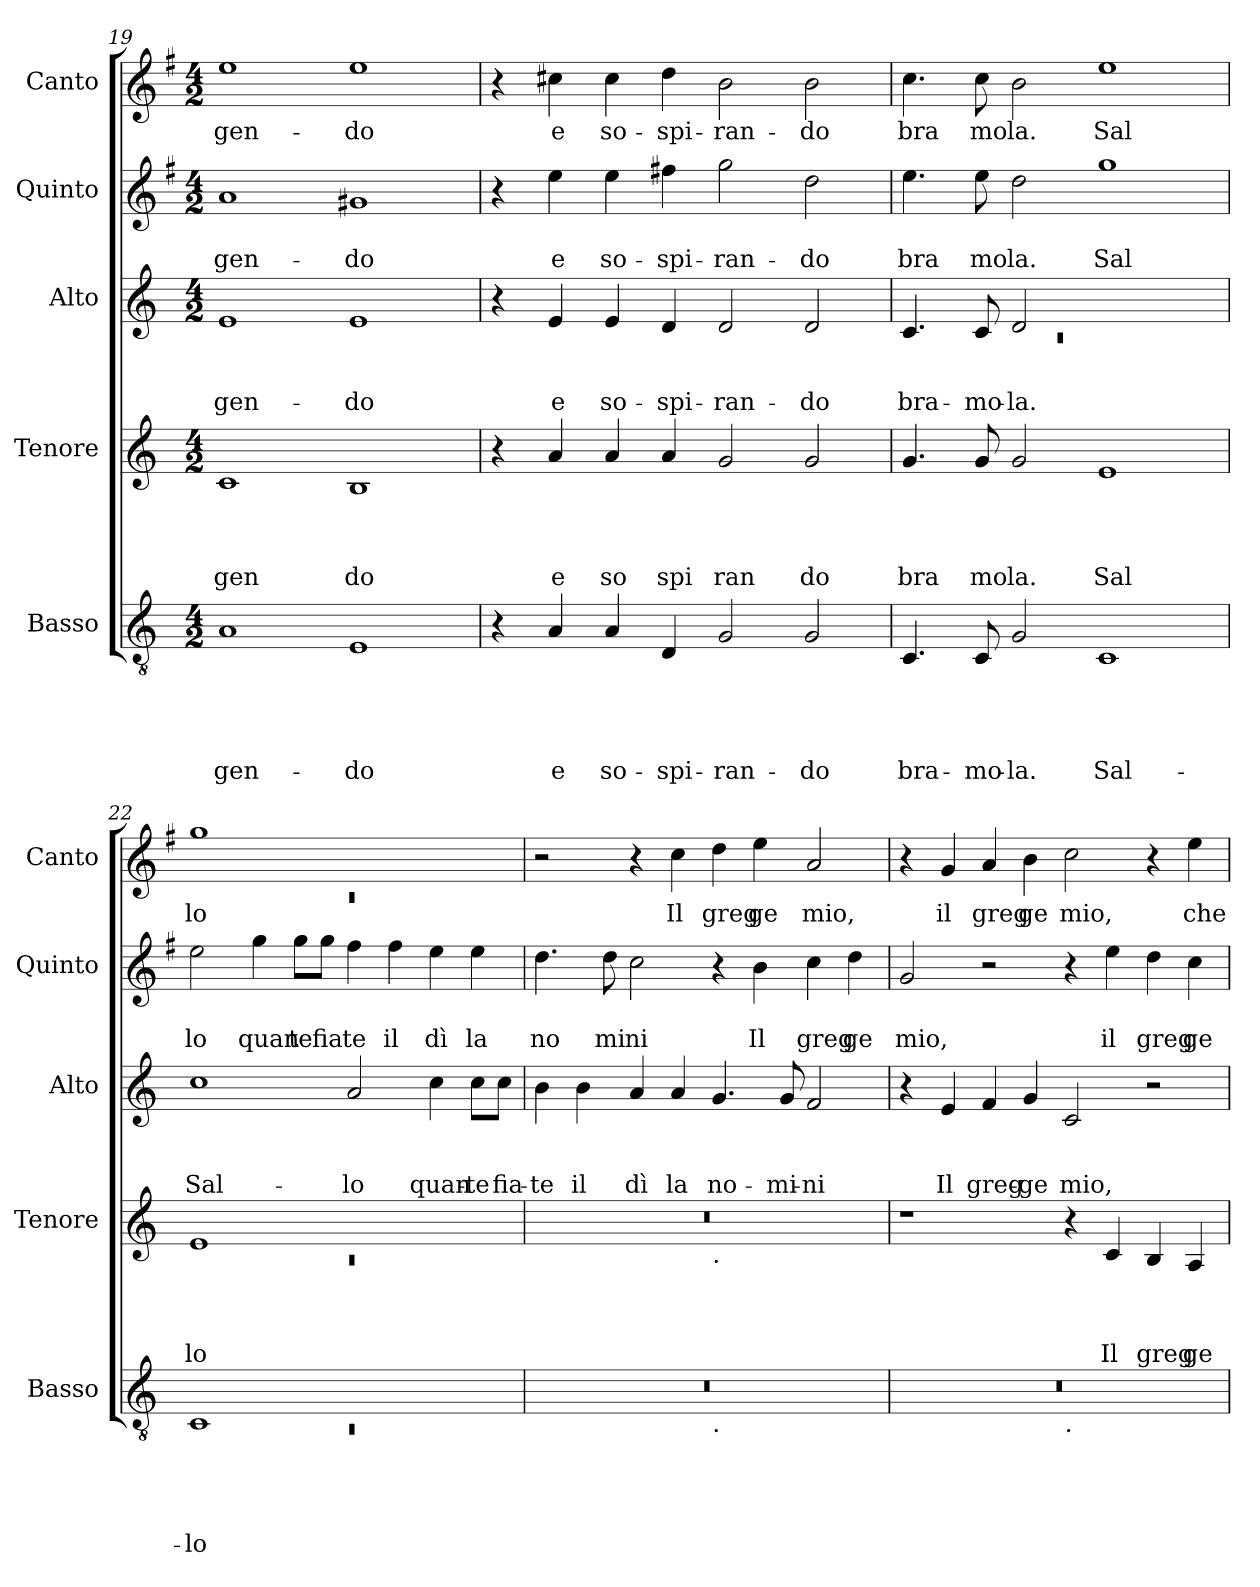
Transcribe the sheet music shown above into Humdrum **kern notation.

**kern	**text	**text	**text	**text	**text	**kern	**text	**text	**text	**text	**kern	**text	**text	**text	**kern	**text	**text	**kern	**text
*part5	*part5	*part5	*part5	*part5	*part5	*part4	*part4	*part4	*part4	*part4	*part3	*part3	*part3	*part3	*part2	*part2	*part2	*part1	*part1
*staff5	*staff5	*staff5	*staff5	*staff5	*staff5	*staff4	*staff4	*staff4	*staff4	*staff4	*staff3	*staff3	*staff3	*staff3	*staff2	*staff2	*staff2	*staff1	*staff1
*I"Basso	*	*	*	*	*	*I"Tenore	*	*	*	*	*I"Alto	*	*	*	*I"Quinto	*	*	*I"Canto	*
*I'Basso	*	*	*	*	*	*I'Tenore	*	*	*	*	*I'Alto	*	*	*	*I'Quinto	*	*	*I'Canto	*
*clefGv2	*	*	*	*	*	*clefG2	*	*	*	*	*clefG2	*	*	*	*clefG2	*	*	*clefG2	*
*	*	*	*	*	*	*	*	*	*	*	*	*	*	*	*ITrd-3c-5	*	*	*ITrd-3c-5	*
*k[]	*	*	*	*	*	*k[]	*	*	*	*	*k[]	*	*	*	*k[]	*	*	*k[]	*
*C:	*	*	*	*	*	*C:	*	*	*	*	*C:	*	*	*	*C:	*	*	*C:	*
*M4/2	*	*	*	*	*	*M4/2	*	*	*	*	*M4/2	*	*	*	*M4/2	*	*	*M4/2	*
=19	=19	=19	=19	=19	=19	=19	=19	=19	=19	=19	=19	=19	=19	=19	=19	=19	=19	=19	=19
!	!	!	!	!	!LO:LY:b	!	!	!	!	!LO:LY:b	!	!	!	!LO:LY:b	!	!	!LO:LY:b	!	!LO:LY:b
1A	.	.	.	.	-gen-	1c	.	.	.	gen	1e	.	.	-gen-	1dd	.	-gen-	1aa	-gen-
!	!	!	!	!	!LO:LY:b	!	!	!	!	!LO:LY:b	!	!	!	!LO:LY:b	!	!	!LO:LY:b	!	!LO:LY:b
1E	.	.	.	.	-do	1B	.	.	.	do	1e	.	.	-do	1cc#X	.	-do	1aa	-do
=20	=20	=20	=20	=20	=20	=20	=20	=20	=20	=20	=20	=20	=20	=20	=20	=20	=20	=20	=20
4r	.	.	.	.	.	4r	.	.	.	.	4r	.	.	.	4r	.	.	4r	.
!	!	!	!	!	!LO:LY:b	!	!	!	!	!LO:LY:b	!	!	!	!LO:LY:b	!	!	!LO:LY:b	!	!LO:LY:b
4A/	.	.	.	.	e	4a/	.	.	.	e	4e/	.	.	e	4aa\	.	e	4ff#X\	e
!	!	!	!	!	!LO:LY:b	!	!	!	!	!LO:LY:b	!	!	!	!LO:LY:b	!	!	!LO:LY:b	!	!LO:LY:b
4A/	.	.	.	.	so-	4a/	.	.	.	so	4e/	.	.	so-	4aa\	.	so-	4ff#\	so-
!	!	!	!	!	!LO:LY:b	!	!	!	!	!LO:LY:b	!	!	!	!LO:LY:b	!	!	!LO:LY:b	!	!LO:LY:b
4D/	.	.	.	.	-spi-	4a/	.	.	.	spi	4d/	.	.	-spi-	4bbn\	.	-spi-	4gg\	-spi-
!	!	!	!	!	!LO:LY:b	!	!	!	!	!LO:LY:b	!	!	!	!LO:LY:b	!	!	!LO:LY:b	!	!LO:LY:b
2G/	.	.	.	.	-ran-	2g/	.	.	.	ran	2d/	.	.	-ran-	2ccc\	.	-ran-	2ee\	-ran-
!	!	!	!	!	!LO:LY:b	!	!	!	!	!LO:LY:b	!	!	!	!LO:LY:b	!	!	!LO:LY:b	!	!LO:LY:b
2G/	.	.	.	.	-do	2g/	.	.	.	do	2d/	.	.	-do	2gg\	.	-do	2ee\	-do
!!LO:LB:g=z
=21	=21	=21	=21	=21	=21	=21	=21	=21	=21	=21	=21	=21	=21	=21	=21	=21	=21	=21	=21
*	*	*	*	*	*	*	*	*	*	*	*^	*	*	*	*	*	*	*	*
!	!	!	!	!	!LO:LY:b	!	!	!	!	!LO:LY:b	!	!LO:N:vis=1	!	!	!LO:LY:b	!	!	!LO:LY:b	!	!LO:LY:b
4.C/	.	.	.	.	bra-	4.g/	.	.	.	bra	4.c/	0rc	.	.	bra-	4.aa\	.	bra	4.ff\	bra
!	!	!	!	!	!LO:LY:b	!	!	!	!	!LO:LY:b	!	!	!	!	!LO:LY:b	!	!	!LO:LY:b	!	!LO:LY:b
8C/	.	.	.	.	-mo-	8g/	.	.	.	mo	8c/	.	.	.	-mo-	8aa\	.	mo	8ff\	mo
!	!	!	!	!	!LO:LY:b	!	!	!	!	!LO:LY:b	!	!	!	!	!LO:LY:b	!	!	!LO:LY:b	!	!LO:LY:b
2G/	.	.	.	.	-la.	2g/	.	.	.	la.	2d/	.	.	.	-la.	2gg\	.	la.	2ee\	la.
!	!	!	!	!	!LO:LY:b	!	!	!	!	!LO:LY:b	!	!	!	!	!	!	!	!LO:LY:b	!	!LO:LY:b
1C	.	.	.	.	Sal-	1e	.	.	.	Sal	1ryy	.	.	.	.	1ccc	.	Sal	1aa	Sal
*	*	*	*	*	*	*	*	*	*	*	*v	*v	*	*	*	*	*	*	*	*
=22	=22	=22	=22	=22	=22	=22	=22	=22	=22	=22	=22	=22	=22	=22	=22	=22	=22	=22	=22
*^	*	*	*	*	*	*^	*	*	*	*	*	*	*	*	*	*	*	*^	*
!	!LO:N:vis=1	!	!	!	!	!LO:LY:b	!	!LO:N:vis=1	!	!	!	!LO:LY:b	!	!	!	!LO:LY:b	!	!	!LO:LY:b	!	!LO:N:vis=1	!LO:LY:b
1C	0rC	.	.	.	.	-lo	1e	0rc	.	.	.	lo	1cc	.	.	Sal-	2aa\	.	lo	1ccc	0rc	lo
!	!	!	!	!	!	!	!	!	!	!	!	!	!	!	!	!	!	!	!LO:LY:b	!	!	!
.	.	.	.	.	.	.	.	.	.	.	.	.	.	.	.	.	4ccc\	.	quan	.	.	.
!	!	!	!	!	!	!	!	!	!	!	!	!	!	!	!	!	!	!	!LO:LY:b	!	!	!
.	.	.	.	.	.	.	.	.	.	.	.	.	.	.	.	.	8ccc\L	.	te	.	.	.
!	!	!	!	!	!	!	!	!	!	!	!	!	!	!	!	!	!	!	!LO:LY:b	!	!	!
.	.	.	.	.	.	.	.	.	.	.	.	.	.	.	.	.	8ccc\J	.	fia	.	.	.
!	!	!	!	!	!	!	!	!	!	!	!	!	!	!	!	!LO:LY:b	!	!	!LO:LY:b	!	!	!
1ryy	.	.	.	.	.	.	1ryy	.	.	.	.	.	2a/	.	.	-lo	4bb\	.	te	1ryy	.	.
!	!	!	!	!	!	!	!	!	!	!	!	!	!	!	!	!	!	!	!LO:LY:b	!	!	!
.	.	.	.	.	.	.	.	.	.	.	.	.	.	.	.	.	4bb\	.	il	.	.	.
!	!	!	!	!	!	!	!	!	!	!	!	!	!	!	!	!LO:LY:b	!	!	!LO:LY:b	!	!	!
.	.	.	.	.	.	.	.	.	.	.	.	.	4cc\	.	.	quan-	4aa\	.	dì	.	.	.
!	!	!	!	!	!	!	!	!	!	!	!	!	!	!	!	!LO:LY:b	!	!	!LO:LY:b	!	!	!
.	.	.	.	.	.	.	.	.	.	.	.	.	8cc\L	.	.	-te	4aa\	.	la	.	.	.
!	!	!	!	!	!	!	!	!	!	!	!	!	!	!	!	!LO:LY:b	!	!	!	!	!	!
.	.	.	.	.	.	.	.	.	.	.	.	.	8cc\J	.	.	fia-	.	.	.	.	.	.
*	*	*	*	*	*	*	*	*	*	*	*	*	*	*	*	*	*	*	*	*v	*v	*
=23	=23	=23	=23	=23	=23	=23	=23	=23	=23	=23	=23	=23	=23	=23	=23	=23	=23	=23	=23	=23	=23
!	!	!	!	!	!	!	!	!	!	!	!	!	!	!	!	!LO:LY:b	!	!	!LO:LY:b	!	!
0r	1ryy	.	.	.	.	.	0r	1ryy	.	.	.	.	4b\	.	.	-te	4.gg\	.	no	2r	.
!	!	!	!	!	!	!	!	!	!	!	!	!	!	!	!	!LO:LY:b	!	!	!	!	!
.	.	.	.	.	.	.	.	.	.	.	.	.	4b\	.	.	il	.	.	.	.	.
!	!	!	!	!	!	!	!	!	!	!	!	!	!	!	!	!	!	!	!LO:LY:b	!	!
.	.	.	.	.	.	.	.	.	.	.	.	.	.	.	.	.	8gg\	.	mi	.	.
!	!	!	!	!	!	!	!	!	!	!	!	!	!	!	!	!LO:LY:b	!	!	!LO:LY:b	!	!
.	.	.	.	.	.	.	.	.	.	.	.	.	4a/	.	.	dì	2ff\	.	ni	4r	.
!	!	!	!	!	!	!	!	!	!	!	!	!	!	!	!	!LO:LY:b	!	!	!	!	!LO:LY:b
.	.	.	.	.	.	.	.	.	.	.	.	.	4a/	.	.	la	.	.	.	4ff\	Il
!	!	!	!	!	!	!	!	!LO:TX:b:t=.	!	!	!	!	!	!	!	!	!	!	!	!	!
!	!LO:TX:b:t=.	!	!	!	!	!	!	!	!	!	!	!	!	!	!	!	!	!	!	!	!
!	!	!	!	!	!	!	!	!	!	!	!	!	!	!	!	!LO:LY:b	!	!	!	!	!LO:LY:b
.	1ryy	.	.	.	.	.	.	1ryy	.	.	.	.	4.g/	.	.	no-	4r	.	.	4gg\	greg
!	!	!	!	!	!	!	!	!	!	!	!	!	!	!	!	!	!	!	!LO:LY:b	!	!LO:LY:b
.	.	.	.	.	.	.	.	.	.	.	.	.	.	.	.	.	4ee\	.	Il	4aa\	ge
!	!	!	!	!	!	!	!	!	!	!	!	!	!	!	!	!LO:LY:b	!	!	!	!	!
.	.	.	.	.	.	.	.	.	.	.	.	.	8g/	.	.	-mi-	.	.	.	.	.
!	!	!	!	!	!	!	!	!	!	!	!	!	!	!	!	!LO:LY:b	!	!	!LO:LY:b	!	!LO:LY:b
.	.	.	.	.	.	.	.	.	.	.	.	.	2f/	.	.	-ni	4ff\	.	greg	2dd/	mio,
!	!	!	!	!	!	!	!	!	!	!	!	!	!	!	!	!	!	!	!LO:LY:b	!	!
.	.	.	.	.	.	.	.	.	.	.	.	.	.	.	.	.	4gg\	.	ge	.	.
=24	=24	=24	=24	=24	=24	=24	=24	=24	=24	=24	=24	=24	=24	=24	=24	=24	=24	=24	=24	=24	=24
!	!	!	!	!	!	!	!	!	!	!	!	!	!	!	!	!	!	!	!LO:LY:b	!	!
*	*	*	*	*	*	*	*v	*v	*	*	*	*	*	*	*	*	*	*	*	*	*
0r	1ryy	.	.	.	.	.	1r	.	.	.	.	4r	.	.	.	2cc/	.	mio,	4r	.
!	!	!	!	!	!	!	!	!	!	!	!	!	!	!	!LO:LY:b	!	!	!	!	!LO:LY:b
.	.	.	.	.	.	.	.	.	.	.	.	4e/	.	.	Il	.	.	.	4cc/	il
!	!	!	!	!	!	!	!	!	!	!	!	!	!	!	!LO:LY:b	!	!	!	!	!LO:LY:b
.	.	.	.	.	.	.	.	.	.	.	.	4f/	.	.	greg-	2r	.	.	4dd/	greg
!	!	!	!	!	!	!	!	!	!	!	!	!	!	!	!LO:LY:b	!	!	!	!	!LO:LY:b
.	.	.	.	.	.	.	.	.	.	.	.	4g/	.	.	-ge	.	.	.	4ee\	ge
!	!LO:TX:b:t=.	!	!	!	!	!	!	!	!	!	!	!	!	!	!	!	!	!	!	!
!	!	!	!	!	!	!	!	!	!	!	!	!	!	!	!LO:LY:b	!	!	!	!	!LO:LY:b
.	1ryy	.	.	.	.	.	4r	.	.	.	.	2c/	.	.	mio,	4r	.	.	2ff\	mio,
!	!	!	!	!	!	!	!	!	!	!	!LO:LY:b	!	!	!	!	!	!	!LO:LY:b	!	!
.	.	.	.	.	.	.	4c/	.	.	.	Il	.	.	.	.	4aa\	.	il	.	.
!	!	!	!	!	!	!	!	!	!	!	!LO:LY:b	!	!	!	!	!	!	!LO:LY:b	!	!
.	.	.	.	.	.	.	4B/	.	.	.	greg	2r	.	.	.	4gg\	.	greg	4r	.
!	!	!	!	!	!	!	!	!	!	!	!LO:LY:b	!	!	!	!	!	!	!LO:LY:b	!	!LO:LY:b
.	.	.	.	.	.	.	4A/	.	.	.	ge	.	.	.	.	4ff\	.	ge	4aa\	che
*v	*v	*	*	*	*	*	*	*	*	*	*	*	*	*	*	*	*	*	*	*
=	=	=	=	=	=	=	=	=	=	=	=	=	=	=	=	=	=	=	=
*-	*-	*-	*-	*-	*-	*-	*-	*-	*-	*-	*-	*-	*-	*-	*-	*-	*-	*-	*-
